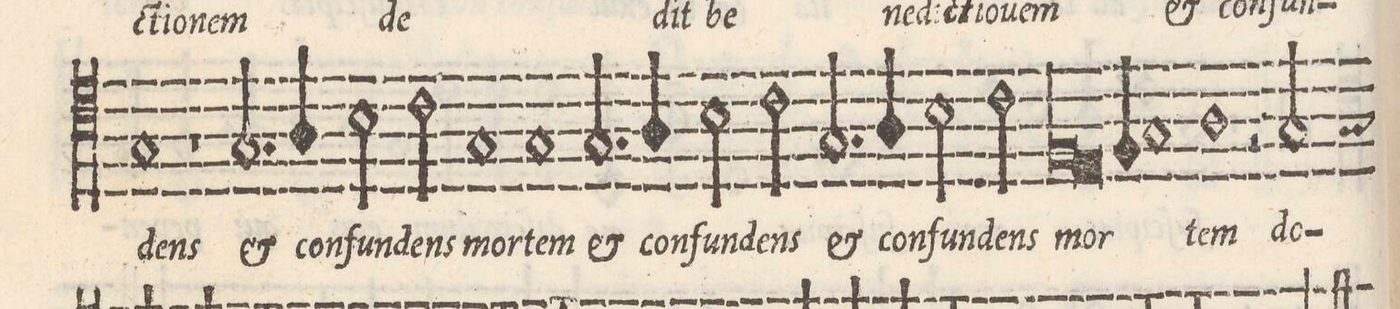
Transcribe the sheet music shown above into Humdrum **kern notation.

**kern	**text
*I"Basso	*
*clefC4	*
*k[]	*
*met(C|)	*
*M2/1	*
1G	-dens
=56-	=56-
1r	.
2.G/	et
4A/	con-
=57-	=57-
2Bny\	-fun-
2c\	-dens
1G	mor-
=58-	=58-
1G	-tem
2.G/	et
4A/	con-
=59-	=59-
2B\	-fun-
2c\	-dens
2.G/	et
4A/	con-
=60-	=60-
2B\	-fun-
2c\	-dens
*lig	*
1Fny	mor-
=61-	=61-
*col	*
2.E/	.
*Xlig	*
4F/	.
*Xcol	*
1G	.
=62-	=62-
1A	-tem
2r	.
2G/	do-
*-	*-
